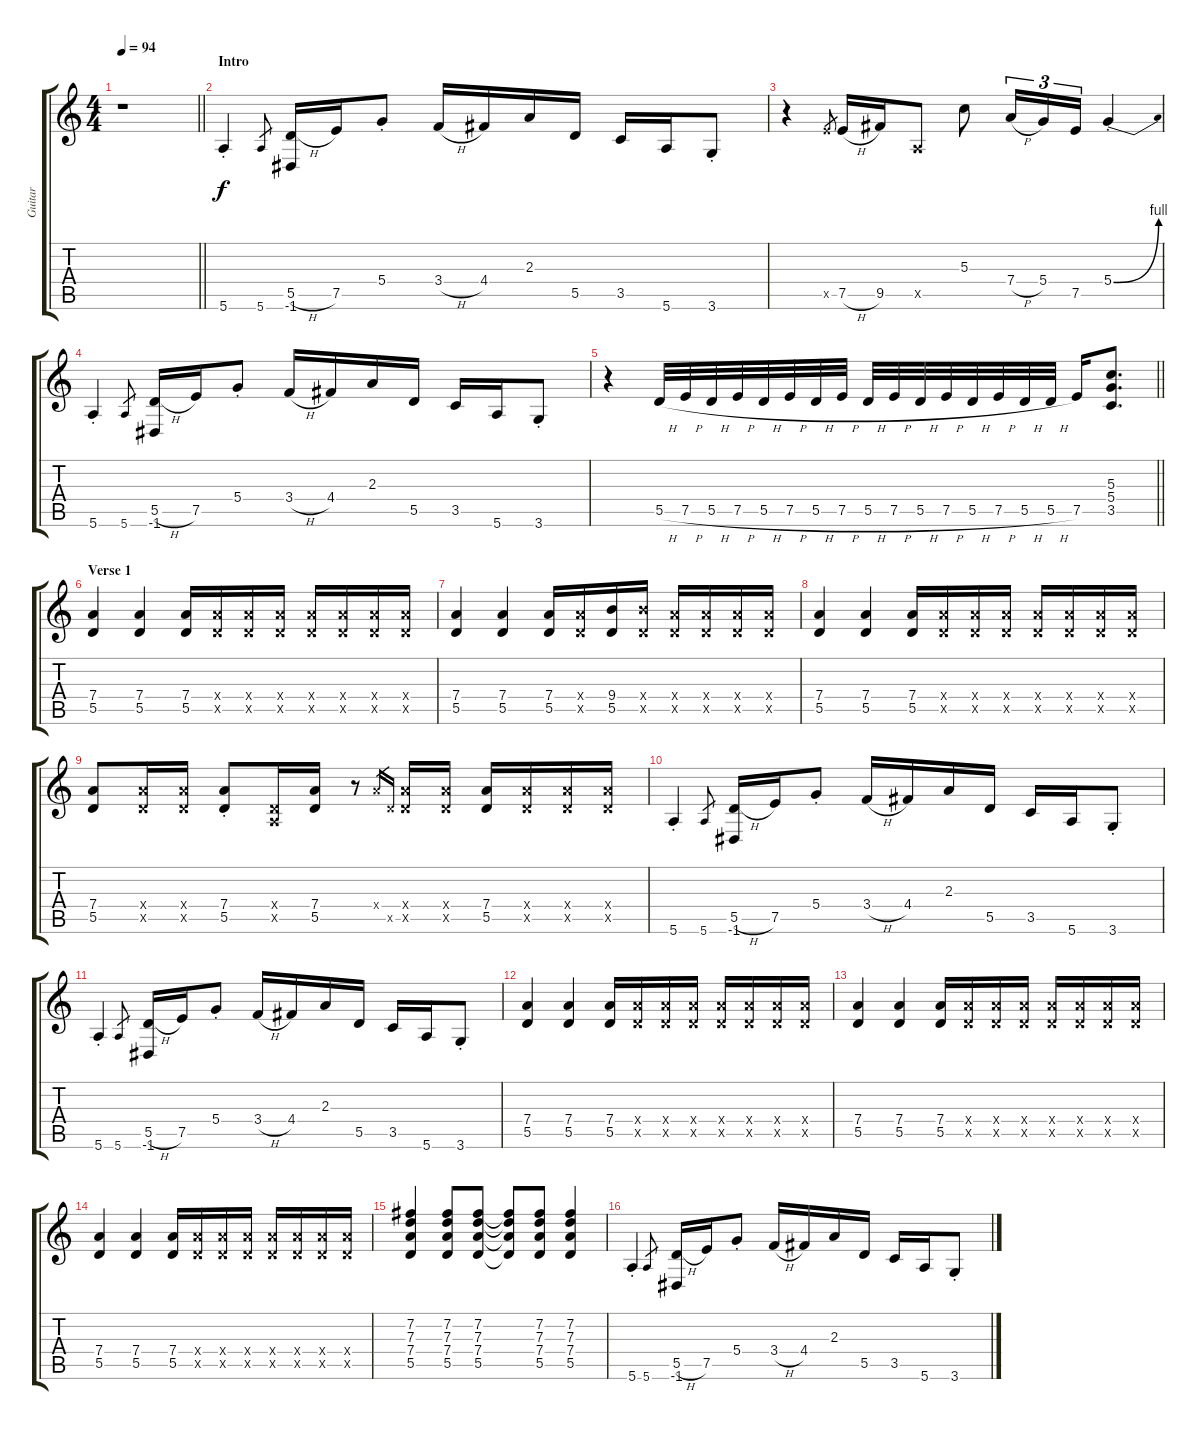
\track ("Guitar" "Guitar") {mute instrument overdrivenguitar}
\staff {score tabs}
\tuning (E4 B3 G3 D3 A2 E2) {hide}
\ts (4 4)
\tempo 94
\clef g2
\barLineRight lightlight
\ks c
r.1{dy f instrument overdrivenguitar} |
\section ("" "Intro")
5.6{st}.4 5.6.8{gr} (5.5{h} -1.6).16 7.5.16 5.4{st}.8 3.4{h}.16 4.4.16 2.3.16 5.5.16 3.5.16 5.6.16 3.6{st}.8 |
r.4 7.5{x}.8{gr} 7.5{h}.16 9.5.16 0.5{x}.8 5.3.8 7.4{h}.16{tu (3 2)} 5.4.16{tu (3 2)} 7.5.16{tu (3 2)} 5.4{be (bend 0 0 60 4) st}.4 |
5.6{st}.4 5.6.8{gr} (5.5{h} -1.6).16 7.5.16 5.4{st}.8 3.4{h}.16 4.4.16 2.3.16 5.5.16 3.5.16 5.6.16 3.6{st}.8 |
\barLineRight lightlight
r.4 5.5{h}.32 7.5{h}.32 5.5{h}.32 7.5{h}.32 5.5{h}.32 7.5{h}.32 5.5{h}.32 7.5{h}.32 5.5{h}.32 7.5{h}.32 5.5{h}.32 7.5{h}.32 5.5{h}.32 7.5{h}.32 5.5{h}.32 5.5{h}.32 7.5.16 (5.3 5.4 3.5).8{d} |
\section ("" "Verse 1")
(7.4 5.5).4 (7.4 5.5).4 (7.4 5.5).16 (7.4{x} 5.5{x}).16 (7.4{x} 5.5{x}).16 (7.4{x} 5.5{x}).16 (7.4{x} 5.5{x}).16 (7.4{x} 5.5{x}).16 (7.4{x} 5.5{x}).16 (7.4{x} 5.5{x}).16 |
(7.4 5.5).4 (7.4 5.5).4 (7.4 5.5).16 (7.4{x} 5.5{x}).16 (9.4 5.5).16 (9.4{x} 5.5{x}).16 (7.4{x} 5.5{x}).16 (7.4{x} 5.5{x}).16 (7.4{x} 5.5{x}).16 (7.4{x} 5.5{x}).16 |
(7.4 5.5).4 (7.4 5.5).4 (7.4 5.5).16 (7.4{x} 5.5{x}).16 (7.4{x} 5.5{x}).16 (7.4{x} 5.5{x}).16 (7.4{x} 5.5{x}).16 (7.4{x} 5.5{x}).16 (7.4{x} 5.5{x}).16 (7.4{x} 5.5{x}).16 |
(7.4 5.5).8 (7.4{x} 5.5{x}).16 (7.4{x} 5.5{x}).16 (7.4{st} 5.5{st}).8 (0.4{x} 0.5{x}).16 (7.4 5.5).16 r.8 7.4{x}.16{gr} 5.5{x}.16{gr} (7.4{x} 5.5{x}).16 (7.4{x} 5.5{x}).16 (7.4 5.5).16 (7.4{x} 5.5{x}).16 (7.4{x} 5.5{x}).16 (7.4{x} 5.5{x}).16 |
5.6{st}.4 5.6.8{gr} (5.5{h} -1.6).16 7.5.16 5.4{st}.8 3.4{h}.16 4.4.16 2.3.16 5.5.16 3.5.16 5.6.16 3.6{st}.8 |
5.6{st}.4 5.6.8{gr} (5.5{h} -1.6).16 7.5.16 5.4{st}.8 3.4{h}.16 4.4.16 2.3.16 5.5.16 3.5.16 5.6.16 3.6{st}.8 |
(7.4 5.5).4 (7.4 5.5).4 (7.4 5.5).16 (7.4{x} 5.5{x}).16 (7.4{x} 5.5{x}).16 (7.4{x} 5.5{x}).16 (7.4{x} 5.5{x}).16 (7.4{x} 5.5{x}).16 (7.4{x} 5.5{x}).16 (7.4{x} 5.5{x}).16 |
(7.4 5.5).4 (7.4 5.5).4 (7.4 5.5).16 (7.4{x} 5.5{x}).16 (7.4{x} 5.5{x}).16 (7.4{x} 5.5{x}).16 (7.4{x} 5.5{x}).16 (7.4{x} 5.5{x}).16 (7.4{x} 5.5{x}).16 (7.4{x} 5.5{x}).16 |
(7.4 5.5).4 (7.4 5.5).4 (7.4 5.5).16 (7.4{x} 5.5{x}).16 (7.4{x} 5.5{x}).16 (7.4{x} 5.5{x}).16 (7.4{x} 5.5{x}).16 (7.4{x} 5.5{x}).16 (7.4{x} 5.5{x}).16 (7.4{x} 5.5{x}).16 |
(7.2 7.3 7.4 5.5).4 (7.2 7.3 7.4 5.5).8 (7.2 7.3 7.4 5.5).8 (7.2{t} 7.3{t} 7.4{t} 5.5{t}).8 (7.2 7.3 7.4 5.5).8 (7.2 7.3 7.4 5.5).4 |
5.6{st}.4 5.6.8{gr} (5.5{h} -1.6).16 7.5.16 5.4{st}.8 3.4{h}.16 4.4.16 2.3.16 5.5.16 3.5.16 5.6.16 3.6{st}.8
